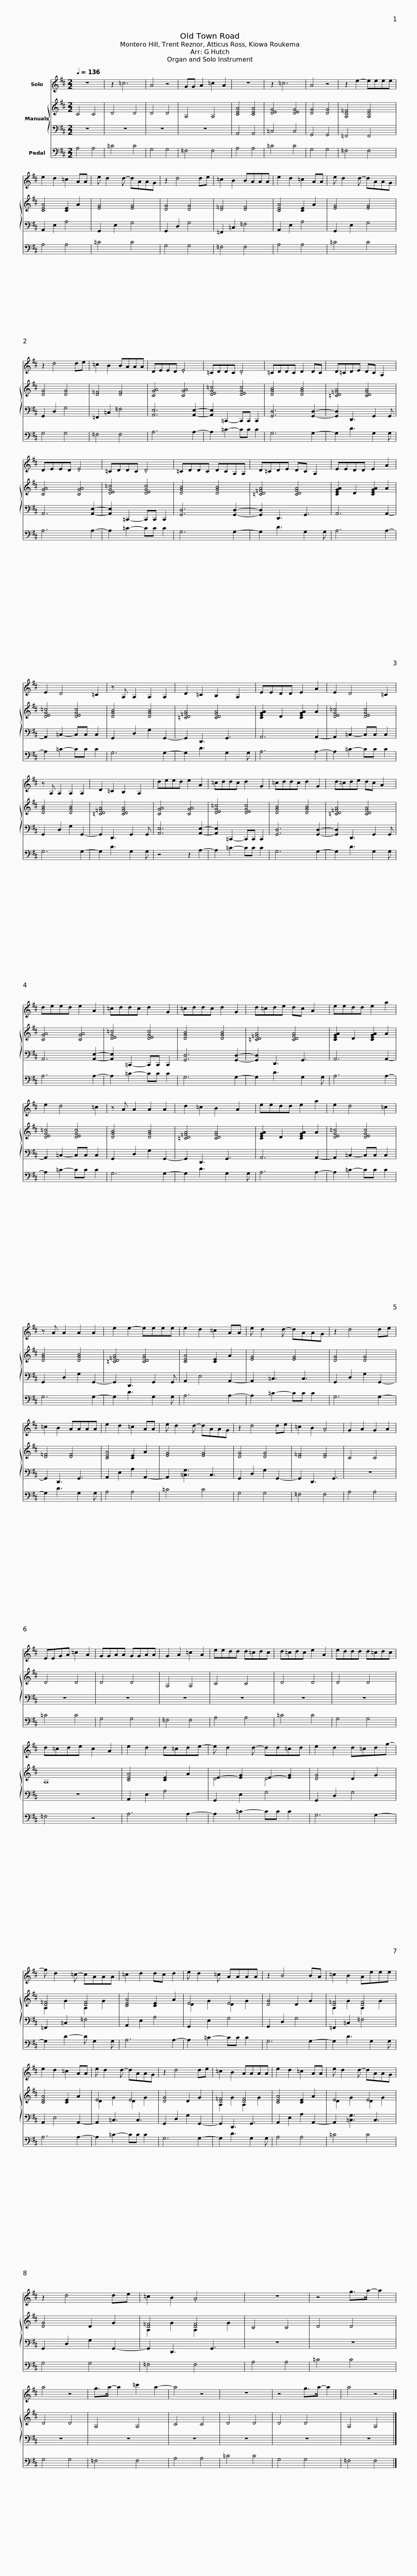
X:1
%%score 1 { ( 2 4 ) | 3 } 5
L:1/8
Q:1/4=136
M:2/2
I:linebreak $
K:D
V:1 treble
V:2 treble
V:4 treble
V:3 bass
V:5 bass transpose=-12
V:1
 z8 | z2 =c6 | A4 z4 | GG A2 =c2 A2 | z8 | %5
 z2 =c6 | A4 z4 | z2 e2- eeee |$ e2 d2 =c2 AA | e d2 d- dAAG | %10
 z2 d4 de | =c2 B2 BAAA | e2 d2 =c2 AA | e d2 d- dAAG |$ z2 d4 de | %15
 =c2 B2 BAAA | DEED .E4 | =CDDC .D4 | =CDDC D2 DC |$[K:D] D=CDE DC A,2 | %20
 DEED .E4 | =CDDC .D4 | =CDDC DCA,A, |$ D=CDE DC A,2 | EEDD E2 A2 | %25
 E2 D4 =C2 | z A, A,2 A,2 A,2 | D2 =C2 B,2 A,2 |$ EEDD E2 A2 | E2 D4 =C2 | %30
 z A, A,2 A,2 A,2 | D2 =C2 B,2 A,2 | deed e2 A2 | =cddc d2 G2 |$ =cddc d2 G2 | %35
 d=cde dc A2 | deed e2 A2 | =cddc d2 G2 | =cddc d2 G2 |$ d=cde dc A2 | %40
 eedd e2 a2 | e2 d4 =c2 | z A A2 A2 A2 | d2 =c2 B2 A2 | eedd e2 a2 |$ %45
 e2 d4 =c2 | z A A2 A2 A2 | e2 e2- eeee | e2 d2 =c2 AA | e d2 d- dAAG | %50
 z2 d4 de |$ =c2 B2 AAAA | e2 d2 =c2 AA | e d2 d- dAAG | z2 d4 de | %55
 =c2 B2 .A4 | G2 A2 G2 A2 | EEGA =c2 A2 |$ GGAA GGAA | G2 A2 =c2 A2 | %60
 eedd d=cdc | d=cdc e2 A2 | eddd d=cdc | d=cde c2 A2 |$ e2 d2 d=cde- | %65
 e d2 d- dd=cd | e2 d2 d=cdg- | g d2 =c- cAAA | =c2 d2 dc d2 |$ e d2 =c AAAA | %70
 z2 B4 BA | =c2 B2 Aeee | e2 d2 =c2 AA | e d2 d- dAAG | z2 d4 de |$ %75
 =c2 B2 AAAA | e2 d2 =c2 AA | e d2 d- dAAG | z2 d4 de | =c2 B2 .A4 | %80
 z8 | z4 g>a- a2 |$ a4 z4 | g>a- a2 =c'2 a2- | a4 z4 | %85
 z8 | z4 g>a- a2 | a4 z4 |] %88
V:2
 C4 C4 | D4 D4 | D4 D4 | A,4 A,4 | [CEA]4 [CEA]4 | %5
 [DEG]4 [DEG]4 | [DG]4 [DG]4 | [A,D=F]4 [A,DF]4 |$ [CEA]4 [CE]2 A2 | [EG]4 [EG]4 | %10
 [DG]4 [DG]4 | [D=F]4 [DF]4 | [CEA]4 [CE]2 A2 | [EG]4 [EG]4 |$ [DG]4 [DG]4 | %15
 [D=F]4 [DF]4 | [CGA]4 [CGA]4 | [DEG=c]4 [DEGc]4 | [DGB]4 [DGB]4 |$[K:D] [=CD=FA]4 [CDFA]4 | %20
 [CGA]4 [CGA]4 | [DEG=c]4 [DEGc]4 | [DGB]4 [DGB]4 |$ [=CD=FA]4 [CDFA]4 | [CEGA]2 D2 [CEGA]2 A2 | %25
 [DEG=c]4 [DEGc]4 | [DGB]4 [DGB]4 | [=CD=FA]4 [CDFA]4 |$ [CEGA]2 D2 [CEGA]2 A2 | [DEG=c]4 [DEGc]4 | %30
 [DGB]4 [DGB]4 | [=CD=FA]4 [CDFA]4 | [CGA]4 [CGA]4 | [DEG=c]4 [DEGc]4 |$ [DGB]4 [DGB]4 | %35
 [=CD=FA]4 [CDFA]4 | [CGA]4 [CGA]4 | [DEG=c]4 [DEGc]4 | [DGB]4 [DGB]4 |$ [=CD=FA]4 [CDFA]4 | %40
 [CEGA]2 D2 [CEGA]2 A2 | [DEG=c]4 [DEGc]4 | [DGB]4 [DGB]4 | [=CD=FA]4 [CDFA]4 | [CEGA]2 D2 [CEGA]2 A2 |$ %45
 [DEG=c]4 [DEGc]4 | [DGB]4 [DGB]4 | [=CD=FA]4 [CDFA]4 | [CEA]4 [CE]2 A2 | [EG]4 [EG]4 | %50
 [DG]4 [DG]4 |$ [D=F]4 [DF]4 | [CEA]4 [CE]2 A2 | [EG]4 [EG]4 | [DG]4 [DG]4 | %55
 [D=F]4 [DF]4 | C4 C4 | D4 D4 |$ D4 D4 | A,4 A,4 | %60
 C4 C4 | D4 D4 | D4 D4 | A,8 |$ [CEA]4 [CE]2 A2 | %65
 E2- [EG]2 E2- [EG]2 | [DG]4 D2 G2 | [D=F]4 [DF]4 | [CEA]4 [CE]2 A2 |$ E4 E4 | %70
 [DG]4 D2 G2 | [D=F]4 [DF]4 | [CEA]4 [CE]2 A2 | E4 E4 | [DG]4 D2 G2 |$ %75
 [D=F]4 [DF]4 | [CEA]4 [CE]2 A2 | E4 E4 | [DG]4 D2 G2 | [D=F]4 [DF]4 | %80
 C4 C4 | D4 D4 |$ D4 D4 | A,4 A,4 | C4 C4 | %85
 D4 D4 | D4 D4 | A,4 A,4 |] %88
V:3
 z8 | z8 | z8 | z8 | A,,4 A,,4 | %5
 =C,4 C,4 | G,,4 G,,4 | =F,,4 F,,4 |$ A,,2 E,2 A,4 | G,,2 E,2 G,4 | %10
 G,,2 D,2 G,4 | =F,,2 =C,2 =F,4 | A,,2 E,2 A,4 | G,,2 E,2 G,4 |$ G,,2 D,2 G,4 | %15
 =F,,2 =C,2 =F,4 | [A,,E,]6 [A,,E,]2- | [A,,E,]2 =C,,2- C,,C,, C,,2 | [G,,D,]6 [G,,D,]2- |$[K:D] [G,,D,]2 D,,3 G,,2 G,, | %20
 A,,6 [A,,E,]2- | [A,,E,]2 =C,,2- C,,C,, C,,2 | [G,,D,]6 [G,,D,]2- |$ [G,,D,]2 D,,3 G,,3 | A,,6 A,,2- | %25
 A,,2 =C,2- C,C, C,2 | G,,2 D,2 G,2 G,,2- | G,,2 D,,3 G,,3 |$ A,,6 A,,2- | A,,2 =C,2- C,C, C,2 | %30
 G,,2 D,2 G,2 G,,2- | G,,2 D,,3 G,,2 G,, | [A,,E,]6 [A,,E,]2- | [A,,E,]2 =C,,2- C,,C,, C,,2 |$ [G,,D,]6 [G,,D,]2- | %35
 [G,,D,]2 D,,3 G,,2 G,, | A,,6 [A,,E,]2- | [A,,E,]2 =C,,2- C,,C,, C,,2 | [G,,D,]6 [G,,D,]2- |$ [G,,D,]2 D,,3 G,,3 | %40
 A,,6 A,,2- | A,,2 =C,2- C,C, C,2 | G,,2 D,2 G,2 G,,2- | G,,2 D,,3 G,,3 | A,,6 A,,2- |$ %45
 A,,2 =C,2- C,C, C,2 | G,,2 D,2 G,2 G,,2- | G,,2 D,,3 G,,2 G,, | A,,2 E,4 A,,2- | A,,2 =C,3 C,3 | %50
 G,,2 D,2 G,2 G,,2- |$ G,,2 D,,3 G,,3 | A,,2 E,2 A,2 A,,2- | A,,2 [=C,G,]3 C,3 | G,,2 D,2 G,2 G,,2- | %55
 G,,2 D,,3 G,,3 | z8 | z8 |$ z8 | z8 | %60
 z8 | z8 | z8 | z8 |$ A,,2 E,2 A,4 | %65
 G,,2 E,2 G,4 | G,,2 D,2 G,4 | =F,,2 =C,2 =F,4 | A,,2 E,2 A,4 |$ G,,2 E,2 G,4 | %70
 G,,2 D,2 G,4 | =F,,2 =C,2 =F,4 | A,,2 E,4 A,,2- | A,,2 =C,3 C,3 | G,,2 D,2 G,2 G,,2- |$ %75
 G,,2 D,,3 G,,3 | A,,2 E,2 A,2 A,,2- | A,,2 [=C,G,]3 C,3 | G,,2 D,2 G,2 G,,2- | G,,2 D,,3 G,,3 | %80
 z8 | z8 |$ z8 | z8 | z8 | %85
 z8 | z8 | z8 |] %88
V:4
 x8 | x8 | x8 | x8 | x8 | %5
 x8 | x8 | x8 |$ x8 | x8 | %10
 x8 | x8 | x8 | x8 |$ x8 | %15
 x8 | x8 | x8 | x8 |$[K:D] x8 | %20
 x8 | x8 | x8 |$ x8 | x8 | %25
 x8 | x8 | x8 |$ x8 | x8 | %30
 x8 | x8 | x8 | x8 |$ x8 | %35
 x8 | x8 | x8 | x8 |$ x8 | %40
 x8 | x8 | x8 | x8 | x8 |$ %45
 x8 | x8 | x8 | x8 | x8 | %50
 x8 |$ x8 | x8 | x8 | x8 | %55
 x8 | x8 | x8 |$ x8 | x8 | %60
 x8 | x8 | x8 | x8 |$ x8 | %65
 D4 D4 | x8 | A,2 G2 A,2 G2 | x8 |$ D2 G2 D2 G2 | %70
 x8 | A,2 G2 A,2 G2 | x8 | D2 G2 D2 G2 | x8 |$ %75
 A,2 G2 A,2 G2 | x8 | D2 G2 D2 G2 | x8 | A,2 G2 A,2 G2 | %80
 x8 | x8 |$ x8 | x8 | x8 | %85
 x8 | x8 | x8 |] %88
V:5
 A,4 A,4 | =C4 C4 | G,4 G,4 | =F,4 F,4 | A,4 A,4 | %5
 =C4 C4 | G,4 G,4 | =F,4 F,4 |$ A,4 A,4 | =C4 C4 | %10
 G,4 G,4 | =F,4 F,4 | A,4 A,4 | =C4 C4 |$ G,4 G,4 | %15
 =F,4 F,4 | A,6 A,2- | A,2 =C2- CC C2 | G,6 G,2- |$[K:D] G,2 D3 G,2 G, | %20
 A,6 A,2- | A,2 =C2- CC C2 | G,6 G,2- |$ G,2 D3 G,2 G, | A,6 A,2- | %25
 A,2 =C2- CC C2 | G,6 G,2- | G,2 D3 G,2 G, |$ A,6 A,2- | A,2 =C2- CC C2 | %30
 G,6 G,2- | G,2 D3 G,2 G, | z4 z2 A,2- | A,2 =C2- CC C2 |$ G,6 G,2- | %35
 G,2 D3 G,2 G, | A,6 A,2- | A,2 =C2- CC C2 | G,6 G,2- |$ G,2 D3 G,2 G, | %40
 A,6 A,2- | A,2 =C2- CC C2 | G,6 G,2- | G,2 D3 G,2 G, | A,6 A,2- |$ %45
 A,2 =C2- CC C2 | G,6 G,2- | G,2 D3 G,2 G, | A,6 A,2- | A,2 =C2- CC C2 | %50
 G,6 G,2- |$ G,2 D3 G,2 G, | A,4 A,4 | =C4 C4 | G,4 G,4 | %55
 =F,4 F,4 | A,4 A,4 | =C4 C4 |$ G,4 G,4 | =F,4 F,4 | %60
 A,4 A,4 | =C4 C4 | G,4 G,4 | =F,4 z4 |$ A,6 A,2- | %65
 A,2 =C2- CC C2 | G,6 G,2- | G,2 D2- D G,2 G, | A,6 A,2- |$ A,2 =C2- CC C2 | %70
 G,6 G,2- | G,2 D3 G,2 G, | A,6 A,2- | A,2 =C2- CC C2 | G,6 G,2- |$ %75
 G,2 D3 G,2 G, | A,4 A,4 | =C4 C4 | G,4 G,4 | =F,4 F,4 | %80
 A,4 A,4 | =C4 C4 |$ G,4 G,4 | =F,4 F,4 | A,4 A,4 | %85
 =C4 C4 | G,4 G,4 | =F,4 F,4 |] %88
